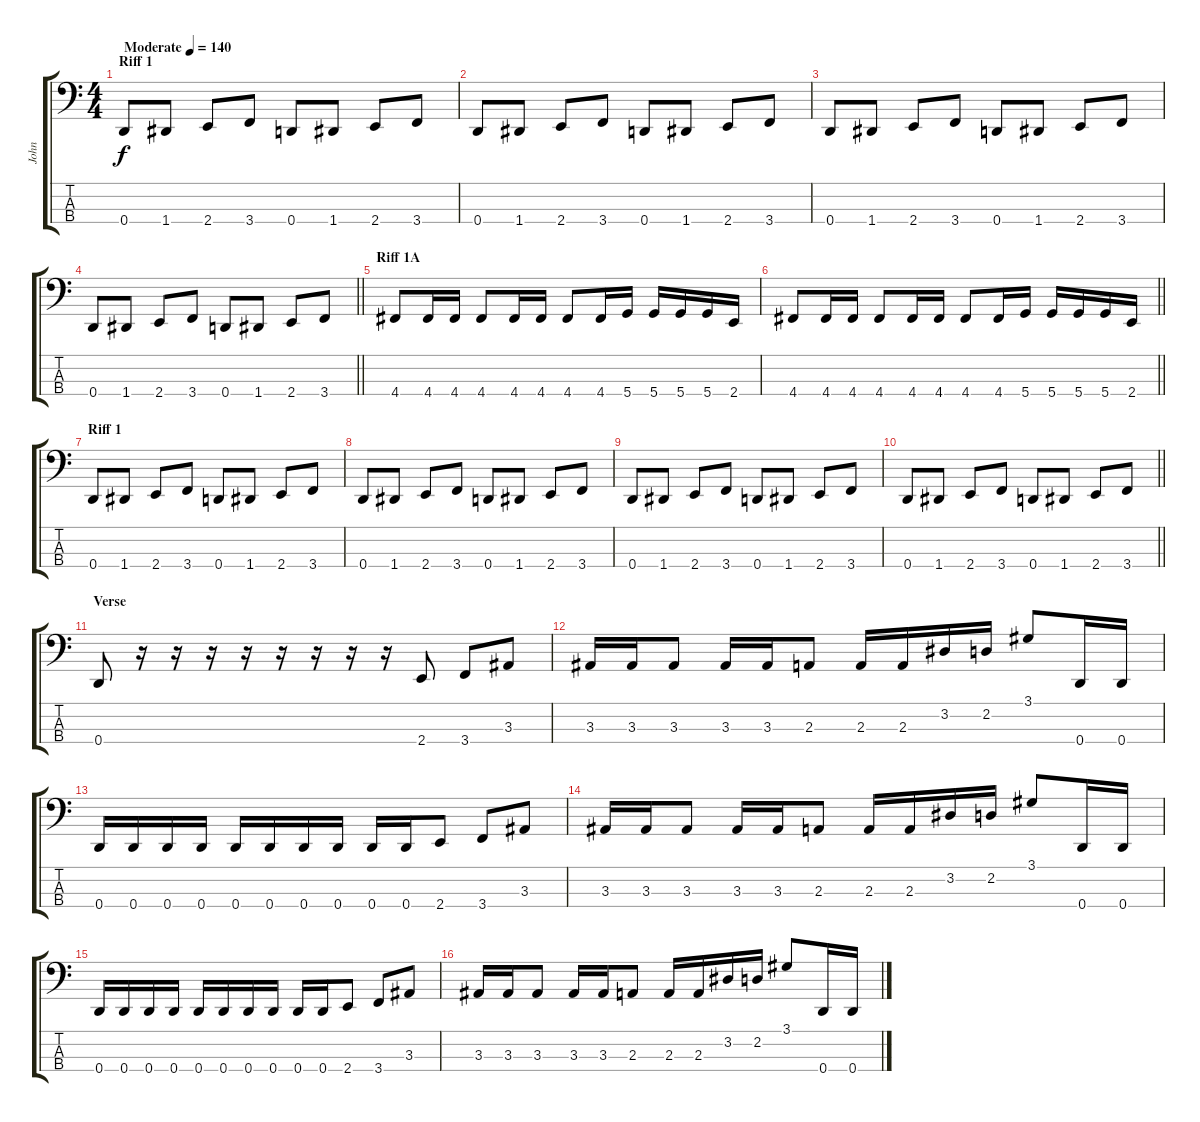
\track ("John" "John") {instrument electricbasspick}
\staff {score tabs}
\tuning (F2 C2 G1 D1) {hide}
\ts (4 4)
\section ("" "Riff 1")
\tempo (140 "Moderate")
\clef f4
\ks c
0.4.8{dy f instrument electricbasspick} 1.4.8 2.4.8 3.4.8 0.4.8 1.4.8 2.4.8 3.4.8 |
0.4.8 1.4.8 2.4.8 3.4.8 0.4.8 1.4.8 2.4.8 3.4.8 |
0.4.8 1.4.8 2.4.8 3.4.8 0.4.8 1.4.8 2.4.8 3.4.8 |
\barLineRight lightlight
0.4.8 1.4.8 2.4.8 3.4.8 0.4.8 1.4.8 2.4.8 3.4.8 |
\section ("" "Riff 1A")
4.4.8 4.4.16 4.4.16 4.4.8 4.4.16 4.4.16 4.4.8 4.4.16 5.4.16 5.4.16 5.4.16 5.4.16 2.4.16 |
\barLineRight lightlight
4.4.8 4.4.16 4.4.16 4.4.8 4.4.16 4.4.16 4.4.8 4.4.16 5.4.16 5.4.16 5.4.16 5.4.16 2.4.16 |
\section ("" "Riff 1")
0.4.8 1.4.8 2.4.8 3.4.8 0.4.8 1.4.8 2.4.8 3.4.8 |
0.4.8 1.4.8 2.4.8 3.4.8 0.4.8 1.4.8 2.4.8 3.4.8 |
0.4.8 1.4.8 2.4.8 3.4.8 0.4.8 1.4.8 2.4.8 3.4.8 |
\barLineRight lightlight
0.4.8 1.4.8 2.4.8 3.4.8 0.4.8 1.4.8 2.4.8 3.4.8 |
\section ("" "Verse")
0.4.8 r.16 r.16 r.16 r.16 r.16 r.16 r.16 r.16 2.4.8 3.4.8 3.3.8 |
3.3.16 3.3.16 3.3.8 3.3.16 3.3.16 2.3.8 2.3.16 2.3.16 3.2.16 2.2.16 3.1.8 0.4.16 0.4.16 |
0.4.16 0.4.16 0.4.16 0.4.16 0.4.16 0.4.16 0.4.16 0.4.16 0.4.16 0.4.16 2.4.8 3.4.8 3.3.8 |
3.3.16 3.3.16 3.3.8 3.3.16 3.3.16 2.3.8 2.3.16 2.3.16 3.2.16 2.2.16 3.1.8 0.4.16 0.4.16 |
0.4.16 0.4.16 0.4.16 0.4.16 0.4.16 0.4.16 0.4.16 0.4.16 0.4.16 0.4.16 2.4.8 3.4.8 3.3.8 |
3.3.16 3.3.16 3.3.8 3.3.16 3.3.16 2.3.8 2.3.16 2.3.16 3.2.16 2.2.16 3.1.8 0.4.16 0.4.16
